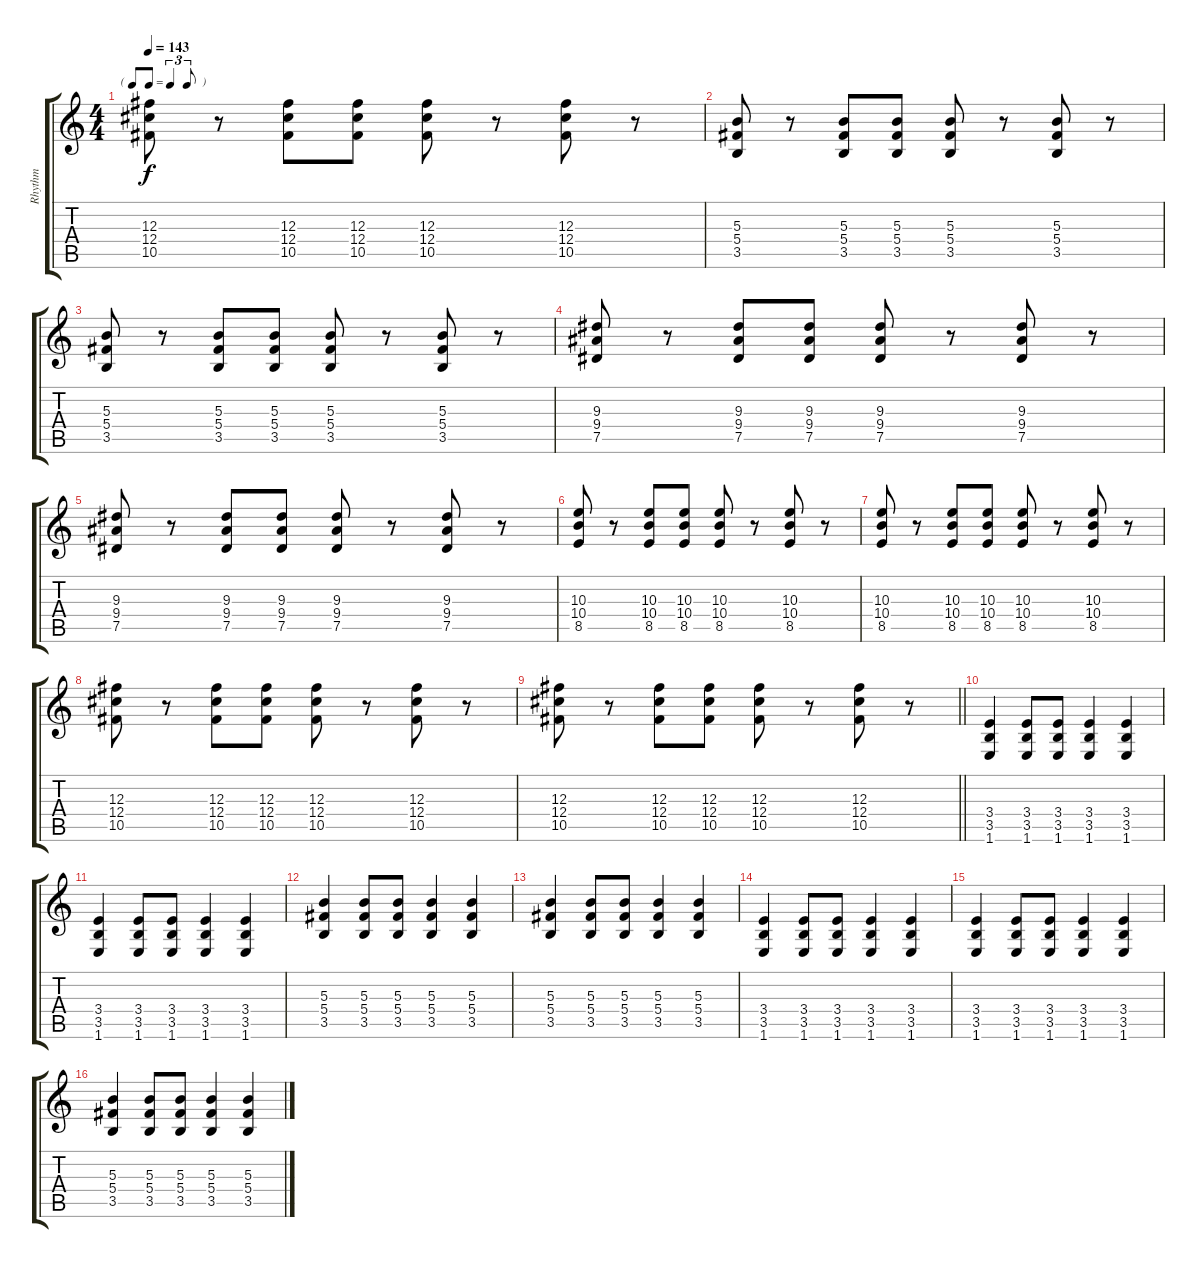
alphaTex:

\track ("Rhythm" "Rhythm") {instrument distortionguitar}
\staff {score tabs}
\tuning (Eb4 Bb3 Gb3 Db3 Ab2 Eb2) {hide}
\ts (4 4)
\tf triplet8th
\tempo 143
\clef g2
\ks c
(12.3 12.4 10.5).8{dy f} r.8 (12.3 12.4 10.5).8 (12.3 12.4 10.5).8 (12.3 12.4 10.5).8 r.8 (12.3 12.4 10.5).8 r.8 |
(5.3 5.4 3.5).8 r.8 (5.3 5.4 3.5).8 (5.3 5.4 3.5).8 (5.3 5.4 3.5).8 r.8 (5.3 5.4 3.5).8 r.8 |
(5.3 5.4 3.5).8 r.8 (5.3 5.4 3.5).8 (5.3 5.4 3.5).8 (5.3 5.4 3.5).8 r.8 (5.3 5.4 3.5).8 r.8 |
(9.3 9.4 7.5).8 r.8 (9.3 9.4 7.5).8 (9.3 9.4 7.5).8 (9.3 9.4 7.5).8 r.8 (9.3 9.4 7.5).8 r.8 |
(9.3 9.4 7.5).8 r.8 (9.3 9.4 7.5).8 (9.3 9.4 7.5).8 (9.3 9.4 7.5).8 r.8 (9.3 9.4 7.5).8 r.8 |
(10.3 10.4 8.5).8 r.8 (10.3 10.4 8.5).8 (10.3 10.4 8.5).8 (10.3 10.4 8.5).8 r.8 (10.3 10.4 8.5).8 r.8 |
(10.3 10.4 8.5).8 r.8 (10.3 10.4 8.5).8 (10.3 10.4 8.5).8 (10.3 10.4 8.5).8 r.8 (10.3 10.4 8.5).8 r.8 |
(12.3 12.4 10.5).8 r.8 (12.3 12.4 10.5).8 (12.3 12.4 10.5).8 (12.3 12.4 10.5).8 r.8 (12.3 12.4 10.5).8 r.8 |
\barLineRight lightlight
(12.3 12.4 10.5).8 r.8 (12.3 12.4 10.5).8 (12.3 12.4 10.5).8 (12.3 12.4 10.5).8 r.8 (12.3 12.4 10.5).8 r.8 |
\section ("" "")
(3.4 3.5 1.6).4 (3.4 3.5 1.6).8 (3.4 3.5 1.6).8 (3.4 3.5 1.6).4 (3.4 3.5 1.6).4 |
(3.4 3.5 1.6).4 (3.4 3.5 1.6).8 (3.4 3.5 1.6).8 (3.4 3.5 1.6).4 (3.4 3.5 1.6).4 |
(5.3 5.4 3.5).4 (5.3 5.4 3.5).8 (5.3 5.4 3.5).8 (5.3 5.4 3.5).4 (5.3 5.4 3.5).4 |
(5.3 5.4 3.5).4 (5.3 5.4 3.5).8 (5.3 5.4 3.5).8 (5.3 5.4 3.5).4 (5.3 5.4 3.5).4 |
(3.4 3.5 1.6).4 (3.4 3.5 1.6).8 (3.4 3.5 1.6).8 (3.4 3.5 1.6).4 (3.4 3.5 1.6).4 |
(3.4 3.5 1.6).4 (3.4 3.5 1.6).8 (3.4 3.5 1.6).8 (3.4 3.5 1.6).4 (3.4 3.5 1.6).4 |
(5.3 5.4 3.5).4 (5.3 5.4 3.5).8 (5.3 5.4 3.5).8 (5.3 5.4 3.5).4 (5.3 5.4 3.5).4
